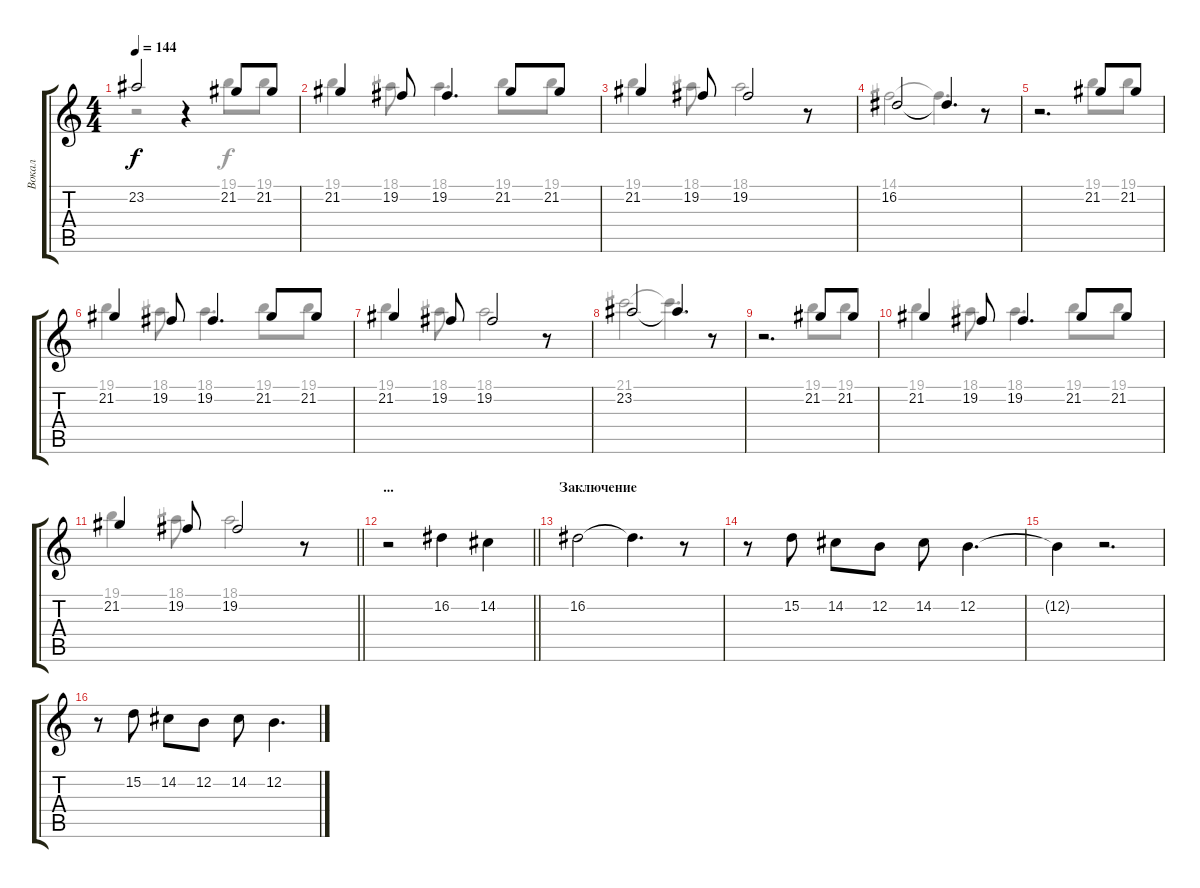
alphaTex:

\track ("Вокал" "Вокал") {instrument tremolostrings}
\staff {score tabs}
\tuning (E4 B3 G3 D3 A2 E2) {hide}
\voice
\ts (4 4)
\tempo 144
\clef g2
\ks c
23.2{t}.2{dy f} r.4 21.2.8 21.2.8 |
21.2.4 19.2.8 19.2.4{d} 21.2.8 21.2.8 |
21.2.4 19.2.8 19.2.2 r.8 |
16.2.2 16.2{t}.4{d} r.8 |
r.2{d} 21.2.8 21.2.8 |
21.2.4 19.2.8 19.2.4{d} 21.2.8 21.2.8 |
21.2.4 19.2.8 19.2.2 r.8 |
23.2.2 23.2{t}.4{d} r.8 |
r.2{d} 21.2.8 21.2.8 |
21.2.4 19.2.8 19.2.4{d} 21.2.8 21.2.8 |
\barLineRight lightlight
21.2.4 19.2.8 19.2.2 r.8 |
\section ("" "...")
\barLineRight lightlight
r.2 16.2.4 14.2.4 |
\section ("" "Заключение")
16.2.2 16.2{t}.4{d} r.8 |
r.8 15.2.8 14.2.8 12.2.8 14.2.8 12.2.4{d} |
12.2{t}.4 r.2{d} |
r.8 15.2.8 14.2.8 12.2.8 14.2.8 12.2.4{d}
\voice
\clef g2
\ottava regular
\simile none
\ks c
r.2{dy f} r.4 19.1.8 19.1.8 |
19.1.4 18.1.8 18.1.4{d} 19.1.8 19.1.8 |
19.1.4 18.1.8 18.1.2 r.8 |
14.1.2 14.1{t}.4{d} r.8 |
r.2{d} 19.1.8 19.1.8 |
19.1.4 18.1.8 18.1.4{d} 19.1.8 19.1.8 |
19.1.4 18.1.8 18.1.2 r.8 |
21.1.2 21.1{t}.4{d} r.8 |
r.2{d} 19.1.8 19.1.8 |
19.1.4 18.1.8 18.1.4{d} 19.1.8 19.1.8 |
\barLineRight lightlight
19.1.4 18.1.8 18.1.2 r.8 |
\barLineRight lightlight
|
|
|
|
